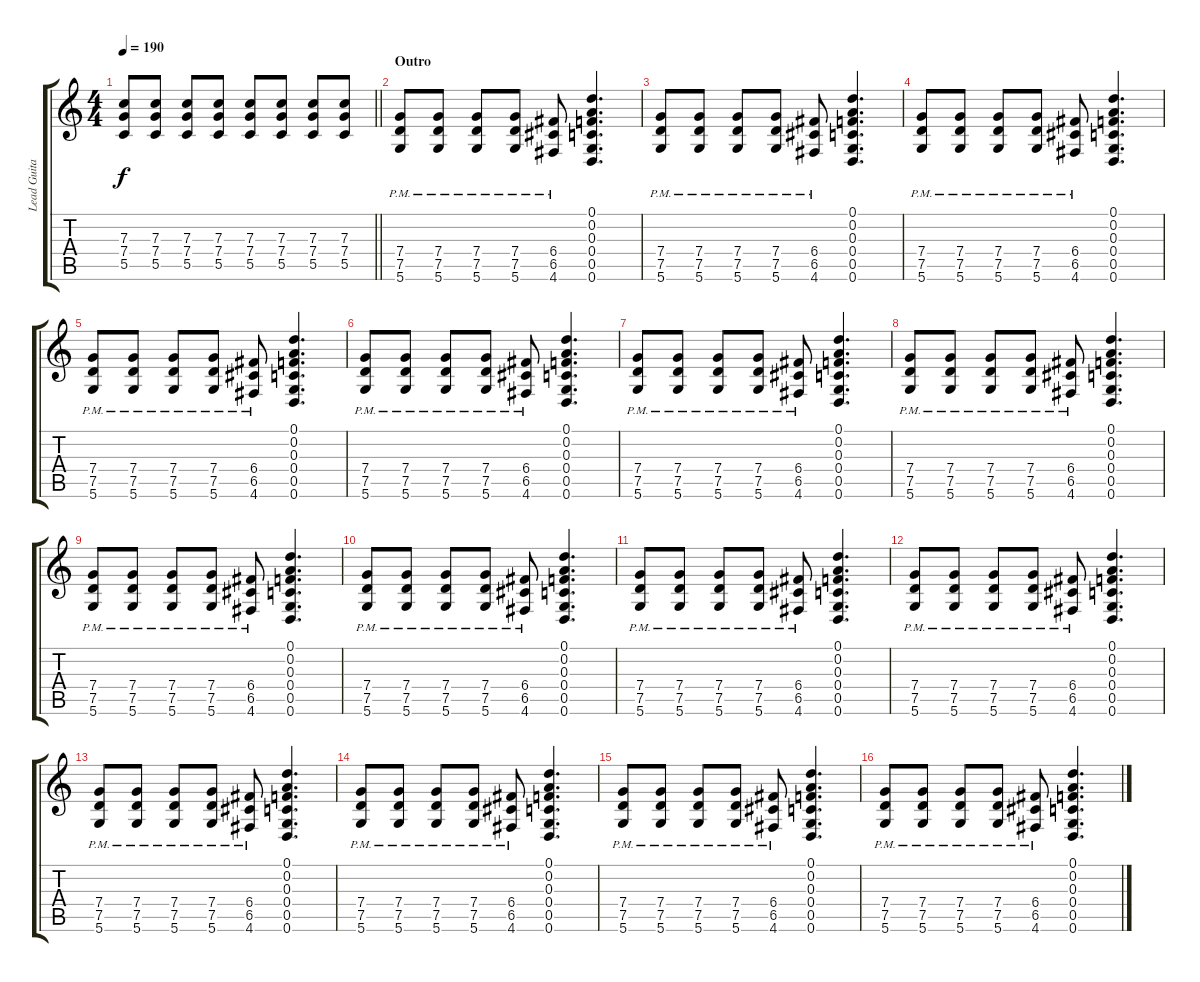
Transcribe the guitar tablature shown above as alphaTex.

\track ("Lead Guitar" "Lead Guita") {instrument overdrivenguitar}
\staff {score tabs}
\tuning (D4 A3 F3 C3 G2 D2) {hide}
\ts (4 4)
\tempo 190
\clef g2
\barLineRight lightlight
\ks c
(7.3 7.4 5.5).8{dy f} (7.3 7.4 5.5).8 (7.3 7.4 5.5).8 (7.3 7.4 5.5).8 (7.3 7.4 5.5).8 (7.3 7.4 5.5).8 (7.3 7.4 5.5).8 (7.3 7.4 5.5).8 |
\section ("" "Outro")
(7.4{pm} 7.5{pm} 5.6{pm}).8 (7.4{pm} 7.5{pm} 5.6{pm}).8 (7.4{pm} 7.5{pm} 5.6{pm}).8 (7.4{pm} 7.5{pm} 5.6{pm}).8 (6.4{pm} 6.5{pm} 4.6{pm}).8 (0.1 0.2 0.3 0.4 0.5 0.6).4{d} |
(7.4{pm} 7.5{pm} 5.6{pm}).8 (7.4{pm} 7.5{pm} 5.6{pm}).8 (7.4{pm} 7.5{pm} 5.6{pm}).8 (7.4{pm} 7.5{pm} 5.6{pm}).8 (6.4{pm} 6.5{pm} 4.6{pm}).8 (0.1 0.2 0.3 0.4 0.5 0.6).4{d} |
(7.4{pm} 7.5{pm} 5.6{pm}).8 (7.4{pm} 7.5{pm} 5.6{pm}).8 (7.4{pm} 7.5{pm} 5.6{pm}).8 (7.4{pm} 7.5{pm} 5.6{pm}).8 (6.4{pm} 6.5{pm} 4.6{pm}).8 (0.1 0.2 0.3 0.4 0.5 0.6).4{d} |
(7.4{pm} 7.5{pm} 5.6{pm}).8 (7.4{pm} 7.5{pm} 5.6{pm}).8 (7.4{pm} 7.5{pm} 5.6{pm}).8 (7.4{pm} 7.5{pm} 5.6{pm}).8 (6.4{pm} 6.5{pm} 4.6{pm}).8 (0.1 0.2 0.3 0.4 0.5 0.6).4{d} |
(7.4{pm} 7.5{pm} 5.6{pm}).8 (7.4{pm} 7.5{pm} 5.6{pm}).8 (7.4{pm} 7.5{pm} 5.6{pm}).8 (7.4{pm} 7.5{pm} 5.6{pm}).8 (6.4{pm} 6.5{pm} 4.6{pm}).8 (0.1 0.2 0.3 0.4 0.5 0.6).4{d} |
(7.4{pm} 7.5{pm} 5.6{pm}).8 (7.4{pm} 7.5{pm} 5.6{pm}).8 (7.4{pm} 7.5{pm} 5.6{pm}).8 (7.4{pm} 7.5{pm} 5.6{pm}).8 (6.4{pm} 6.5{pm} 4.6{pm}).8 (0.1 0.2 0.3 0.4 0.5 0.6).4{d} |
(7.4{pm} 7.5{pm} 5.6{pm}).8 (7.4{pm} 7.5{pm} 5.6{pm}).8 (7.4{pm} 7.5{pm} 5.6{pm}).8 (7.4{pm} 7.5{pm} 5.6{pm}).8 (6.4{pm} 6.5{pm} 4.6{pm}).8 (0.1 0.2 0.3 0.4 0.5 0.6).4{d} |
(7.4{pm} 7.5{pm} 5.6{pm}).8 (7.4{pm} 7.5{pm} 5.6{pm}).8 (7.4{pm} 7.5{pm} 5.6{pm}).8 (7.4{pm} 7.5{pm} 5.6{pm}).8 (6.4{pm} 6.5{pm} 4.6{pm}).8 (0.1 0.2 0.3 0.4 0.5 0.6).4{d} |
(7.4{pm} 7.5{pm} 5.6{pm}).8 (7.4{pm} 7.5{pm} 5.6{pm}).8 (7.4{pm} 7.5{pm} 5.6{pm}).8 (7.4{pm} 7.5{pm} 5.6{pm}).8 (6.4{pm} 6.5{pm} 4.6{pm}).8 (0.1 0.2 0.3 0.4 0.5 0.6).4{d} |
(7.4{pm} 7.5{pm} 5.6{pm}).8 (7.4{pm} 7.5{pm} 5.6{pm}).8 (7.4{pm} 7.5{pm} 5.6{pm}).8 (7.4{pm} 7.5{pm} 5.6{pm}).8 (6.4{pm} 6.5{pm} 4.6{pm}).8 (0.1 0.2 0.3 0.4 0.5 0.6).4{d} |
(7.4{pm} 7.5{pm} 5.6{pm}).8 (7.4{pm} 7.5{pm} 5.6{pm}).8 (7.4{pm} 7.5{pm} 5.6{pm}).8 (7.4{pm} 7.5{pm} 5.6{pm}).8 (6.4{pm} 6.5{pm} 4.6{pm}).8 (0.1 0.2 0.3 0.4 0.5 0.6).4{d} |
(7.4{pm} 7.5{pm} 5.6{pm}).8 (7.4{pm} 7.5{pm} 5.6{pm}).8 (7.4{pm} 7.5{pm} 5.6{pm}).8 (7.4{pm} 7.5{pm} 5.6{pm}).8 (6.4{pm} 6.5{pm} 4.6{pm}).8 (0.1 0.2 0.3 0.4 0.5 0.6).4{d} |
(7.4{pm} 7.5{pm} 5.6{pm}).8 (7.4{pm} 7.5{pm} 5.6{pm}).8 (7.4{pm} 7.5{pm} 5.6{pm}).8 (7.4{pm} 7.5{pm} 5.6{pm}).8 (6.4{pm} 6.5{pm} 4.6{pm}).8 (0.1 0.2 0.3 0.4 0.5 0.6).4{d} |
(7.4{pm} 7.5{pm} 5.6{pm}).8 (7.4{pm} 7.5{pm} 5.6{pm}).8 (7.4{pm} 7.5{pm} 5.6{pm}).8 (7.4{pm} 7.5{pm} 5.6{pm}).8 (6.4{pm} 6.5{pm} 4.6{pm}).8 (0.1 0.2 0.3 0.4 0.5 0.6).4{d} |
(7.4{pm} 7.5{pm} 5.6{pm}).8 (7.4{pm} 7.5{pm} 5.6{pm}).8 (7.4{pm} 7.5{pm} 5.6{pm}).8 (7.4{pm} 7.5{pm} 5.6{pm}).8 (6.4{pm} 6.5{pm} 4.6{pm}).8 (0.1 0.2 0.3 0.4 0.5 0.6).4{d}
